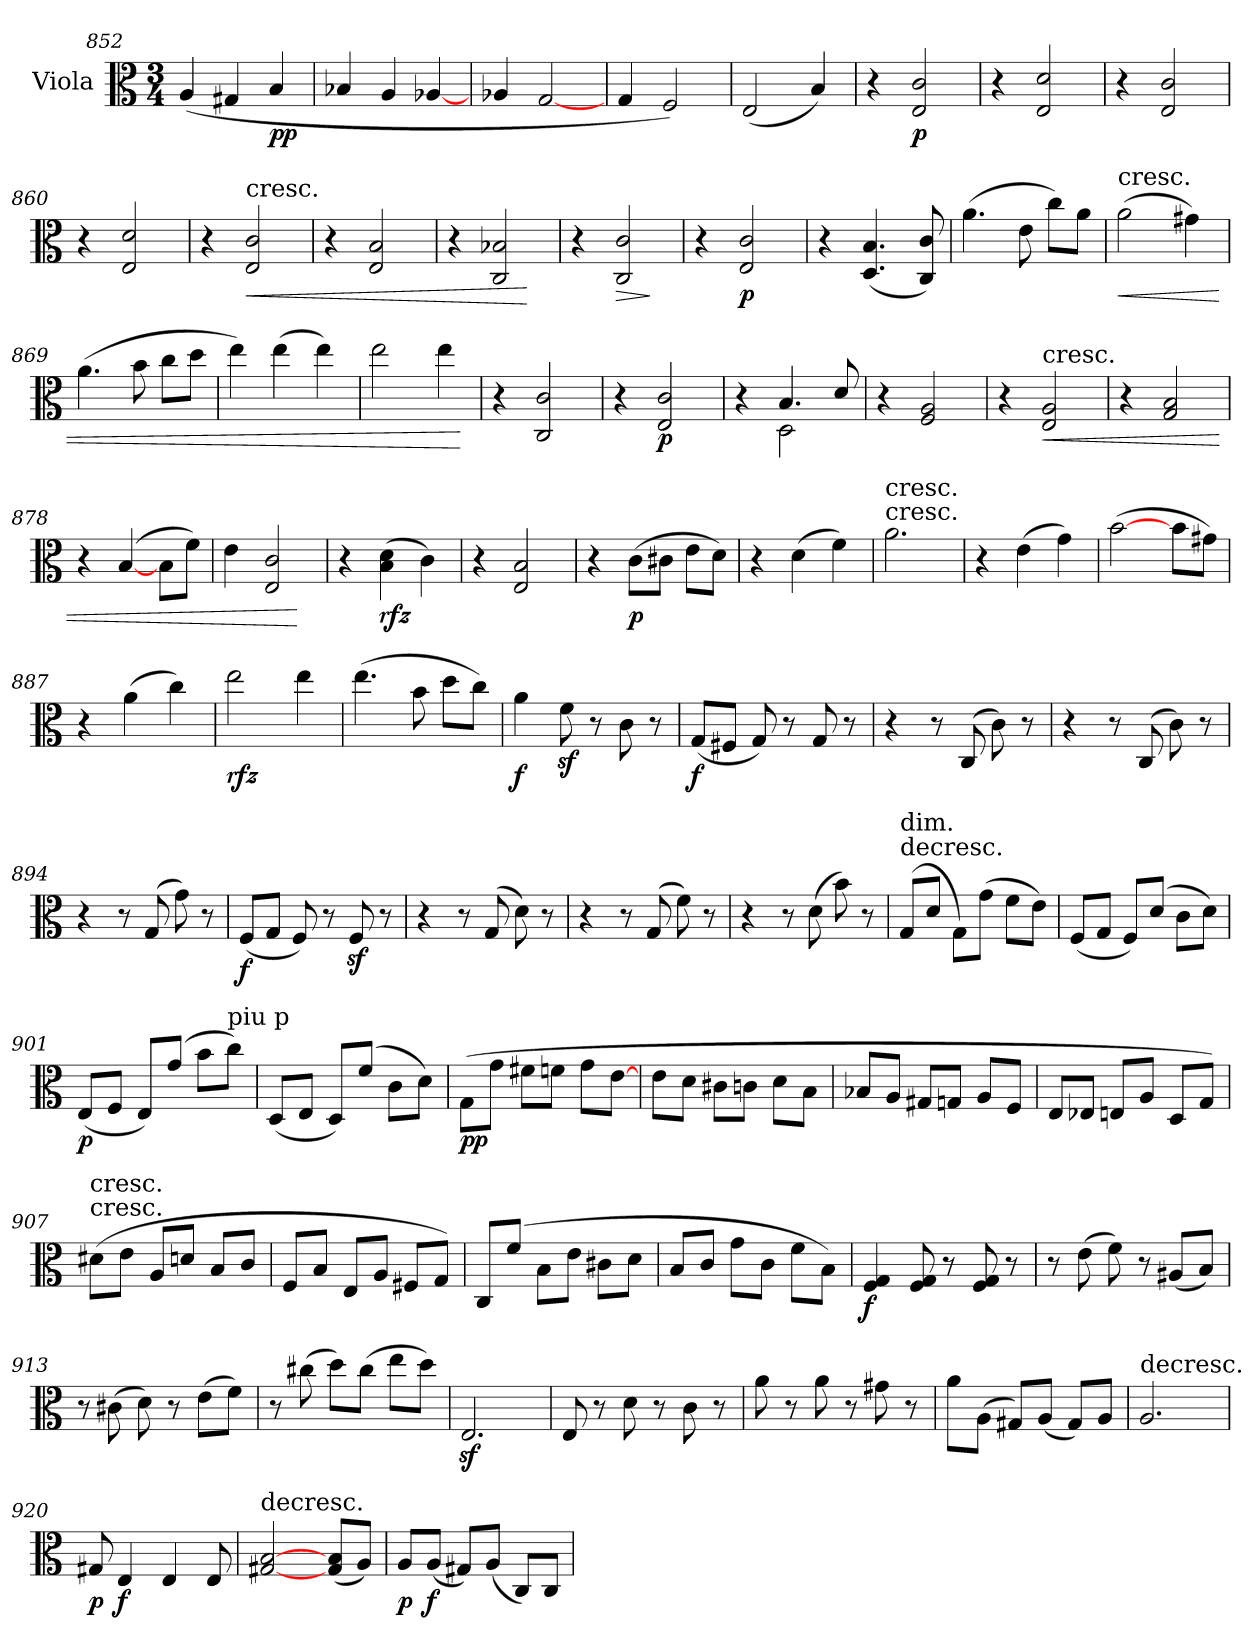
**kern	**dynam
*part1	*part1
*staff1	*staff1
*I"Viola	*
*I'Vla	*
*clefC3	*
*k[]	*
*C:	*
*M3/4	*
=852	=852
(4A	.
4G#X	.
4B	pp
=853	=853
4B-X	.
4A	.
[4A-X	.
=854	=854
4A-X	.
[2G	.
=855	=855
4G	.
2F)	.
=856	=856
(2E	.
4B)	.
=857	=857
4r	.
2E 2c	p
=858	=858
4r	.
2E 2d	.
=859	=859
4r	.
2E 2c	.
=860	=860
4r	.
2E 2d	.
=861	=861
4r	.
!LO:TX:a:t=cresc.	!
!	!LO:HP:b
2E 2c	<
=862	=862
4r	.
2E 2B	.
=863	=863
4r	.
2C 2B-X	.
.	[
=864	=864
4r	.
!	!LO:HP:b
2C 2c	>
.	]
=865	=865
4r	.
2E 2c	p
=866	=866
4r	.
(4.D 4.B	.
8C 8c)	.
=867	=867
(4.a	.
8e	.
8cc\L)	.
8a\J	.
=868	=868
!LO:TX:a:t=cresc.	!
!	!LO:HP:b
(2a	<
4g#X)	.
=869	=869
(4.a	.
8b	.
8cc\L	.
8dd\J	.
=870	=870
4ee)	.
(4ee	.
4ee)	.
=871	=871
2ee	.
4ee	.
.	[
=872	=872
4r	.
2C 2c	.
=873	=873
4r	.
2E 2c	p
=874	=874
*^	*
4r	4ryy	.
4.B	2D	.
8d	.	.
*v	*v	*
=875	=875
4r	.
2F 2A	.
=876	=876
4r	.
!LO:TX:a:t=cresc.	!
!	!LO:HP:b
2E 2A	<
=877	=877
4r	.
2G 2B	.
=878	=878
4r	.
([4B	.
8B\L	.
8f\J)	.
=879	=879
4e	.
2E 2c	.
.	[
=880	=880
4r	.
(4B 4d	rfz
4c)	.
=881	=881
4r	.
2E 2B	.
=882	=882
4r	.
(8c\L	p
8c#X\J	.
8e\L	.
8d\J)	.
=883	=883
4r	.
(4d	.
4f)	.
=884	=884
!LO:TX:t=cresc.	!
!LO:TX:a:t=cresc.	!
2.a	.
=885	=885
4r	.
(4e	.
4g)	.
=886	=886
([2b	.
8b\L	.
8g#X\J)	.
=887	=887
4r	.
(4a	.
4cc)	.
=888	=888
2ee	rfz
4ee	.
=889	=889
(4.ee	.
8b	.
8dd\L	.
8cc\J)	.
=890	=890
4a	f
8fz	.
8r	.
8c	.
8r	.
=891	=891
(8G/L	f
8F#X/J	.
8G)	.
8r	.
8G	.
8r	.
=892	=892
4r	.
8r	.
(8C	.
8c)	.
8r	.
=893	=893
4r	.
8r	.
(8C	.
8c)	.
8r	.
=894	=894
4r	.
8r	.
(8G	.
8g)	.
8r	.
=895	=895
(8F/L	f
8G/J	.
8F)	.
8r	.
8Fz	.
8r	.
=896	=896
4r	.
8r	.
(8G	.
8d)	.
8r	.
=897	=897
4r	.
8r	.
(8G	.
8f)	.
8r	.
=898	=898
4r	.
8r	.
(8d	.
8b)	.
8r	.
=899	=899
!LO:TX:t=decresc.	!
!LO:TX:a:t=dim.	!
(8G/L	.
8d/J	.
8G\L)	.
(8g\J	.
8f\L	.
8e\J)	.
=900	=900
(8F/L	.
8G/J	.
8F/L)	.
(8d/J	.
8c\L	.
8d\J)	.
=901	=901
(8E/L	p
8F/J	.
8E/L)	.
(8g/J	.
8b\L	.
!LO:TX:a:t=piu p	!
8cc\J)	.
=902	=902
(8D/L	.
8E/J	.
8D/L)	.
(8f/J	.
8c\L	.
8d\J)	.
=903	=903
(8G\L	pp
8g\J	.
8f#X\L	.
8fn\J	.
8g\L	.
[8e\J	.
=904	=904
8e\L	.
8d\J	.
8c#X\L	.
8cn\J	.
8d\L	.
8B\J	.
=905	=905
8B-X/L	.
8A/J	.
8G#X/L	.
8Gn/J	.
8A/L	.
8F/J	.
=906	=906
8E/L	.
8E-X/J	.
8En/L	.
8A/J	.
8D/L	.
8G/J)	.
=907	=907
!LO:TX:t=cresc.	!
!LO:TX:a:t=cresc.	!
(8d#X\L	.
8e\J	.
8A/L	.
8dn/J	.
8B/L	.
8c/J	.
=908	=908
8F/L	.
8B/J	.
8E/L	.
8A/J	.
8F#X/L	.
8G/J)	.
=909	=909
8C/L	.
(8f/J	.
8B\L	.
8e\J	.
8c#X\L	.
8d\J	.
=910	=910
8B/L	.
8c/J	.
8g\L	.
8c\J	.
8f\L	.
8B\J)	.
=911	=911
4F 4G	f
8F 8G	.
8r	.
8F 8G	.
8r	.
=912	=912
8r	.
(8e	.
8f)	.
8r	.
(8A#X/L	.
8B/J)	.
=913	=913
8r	.
(8c#X	.
8d)	.
8r	.
(8e\L	.
8f\J)	.
=914	=914
8r	.
(8cc#X	.
8dd\L)	.
(8cc#\J	.
8ee\L	.
8dd\J)	.
=915	=915
2.Ez	.
=916	=916
8E	.
8r	.
8d	.
8r	.
8c	.
8r	.
=917	=917
8a	.
8r	.
8a	.
8r	.
8g#X	.
8r	.
=918	=918
8a\L	.
(8A\J	.
8G#X/L)	.
(8A/J	.
8G#/L)	.
8A/J	.
=919	=919
!LO:TX:t=decresc.	!
2.A	.
=920	=920
8G#X	p
4E	f
4E	.
8E	.
=921	=921
!LO:TX:t=decresc.	!
[2G#X [2B	.
(8G#/ 8B/L	.
8A/J)	.
=922	=922
8A/L	p
(8A/J	f
8G#X/L)	.
(8A/J	.
8C/L)	.
8C/J	.
=	=
*-	*-
